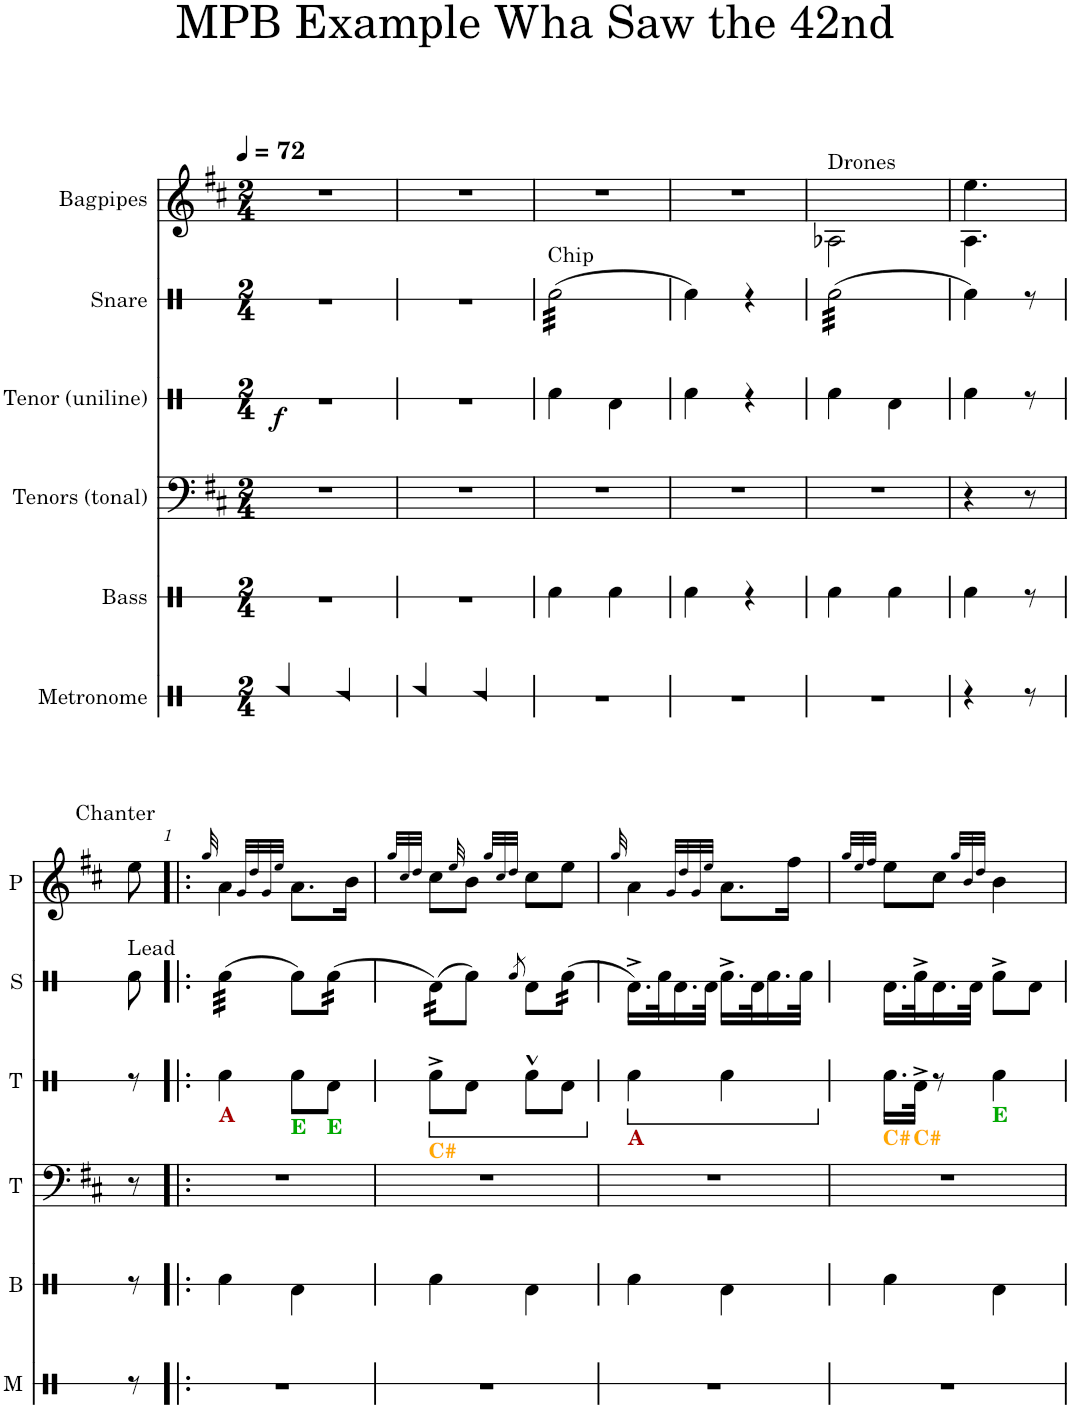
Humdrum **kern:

**kern	**kern	**kern	**kern	**dynam	**kern	**kern
*part6	*part5	*part4	*part3	*part3	*part2	*part1
*staff6	*staff5	*staff4	*staff3	*staff3	*staff2	*staff1
*I"Metronome	*I"Bass	*I"Tenors (tonal)	*I"Tenor (uniline)	*	*I"Snare	*I"Bagpipes
*I'M	*I'B	*I'T	*I'T	*	*I'S	*
*stria1	*stria1	*	*stria1	*	*stria1	*
*clefX	*clefX	*clefF4	*clefX	*	*clefX	*clefG2
*	*	*Trd1c2	*	*	*	*Trd1c2
*k[]	*k[]	*k[f#c#]	*k[]	*	*k[]	*k[f#c#]
*M2/4	*M2/4	*M2/4	*M2/4	*	*M2/4	*M2/4
*MM72	*MM72	*MM72	*MM72	*	*MM72	*MM72
=	=	=	=	=	=	=
!	!	!	!	!LO:DY:b	!	!
4Rf/	2r	2r	2r	f	2r	2r
4Re/	.	.	.	.	.	.
=	=	=	=	=	=	=
4Rf/	2r	2r	2r	.	2r	2r
4Re/	.	.	.	.	.	.
=	=	=	=	=	=	=
!	!	!	!	!	!LO:TX:a:t=Chip	!
*	*	*	*	*	*tremolo	*
2r	4Rf\	2r	4Rf\	.	(32Rf\LLL	2r
.	.	.	.	.	(32Rf\	.
.	.	.	.	.	(32Rf\	.
.	.	.	.	.	(32Rf\	.
.	.	.	.	.	(32Rf\	.
.	.	.	.	.	(32Rf\	.
.	.	.	.	.	(32Rf\	.
.	.	.	.	.	(32Rf\	.
.	4Rf\	.	4Rd\	.	(32Rf\	.
.	.	.	.	.	(32Rf\	.
.	.	.	.	.	(32Rf\	.
.	.	.	.	.	(32Rf\	.
.	.	.	.	.	(32Rf\	.
.	.	.	.	.	(32Rf\	.
.	.	.	.	.	(32Rf\	.
.	.	.	.	.	(32Rf\JJJ	.
*	*	*	*	*	*Xtremolo	*
=	=	=	=	=	=	=
2r	4Rf\	2r	4Rf\	.	4Rf\)	2r
.	4r	.	4r	.	4r	.
=	=	=	=	=	=	=
!	!	!	!	!	!	!LO:TX:a:t=Drones
*	*	*	*	*	*tremolo	*
2r	4Rf\	2r	4Rf\	.	(32Rf\LLL	2A-X\
.	.	.	.	.	(32Rf\	.
.	.	.	.	.	(32Rf\	.
.	.	.	.	.	(32Rf\	.
.	.	.	.	.	(32Rf\	.
.	.	.	.	.	(32Rf\	.
.	.	.	.	.	(32Rf\	.
.	.	.	.	.	(32Rf\	.
.	4Rf\	.	4Rd\	.	(32Rf\	.
.	.	.	.	.	(32Rf\	.
.	.	.	.	.	(32Rf\	.
.	.	.	.	.	(32Rf\	.
.	.	.	.	.	(32Rf\	.
.	.	.	.	.	(32Rf\	.
.	.	.	.	.	(32Rf\	.
.	.	.	.	.	(32Rf\JJJ	.
*	*	*	*	*	*Xtremolo	*
=	=	=	=	=	=	=
*	*	*	*	*	*	*^
4r	4Rf\	4r	4Rf\	.	4Rf\)	4.A\	4.ee\
8r	8r	8r	8r	.	8r	.	.
*	*	*	*	*	*	*v	*v
!!LO:LB:g=z
=	=	=	=	=	=	=
*	*	*k[f#c#]	*	*	*	*k[f#c#]
!	!	!	!	!	!	!LO:TX:a:t=Chanter
!	!	!	!	!	!LO:TX:a:t=Lead	!
8r	8r	8r	8r	.	8Rf\	8ee\
=1!|:	=1!|:	=1!|:	=1!|:	=1!|:	=1!|:	=1!|:
.	.	.	.	.	.	32qgg/
!	!	!	!LO:TX:b:B:color=#AA0000:t=A	!	!	!
*	*	*	*	*	*tremolo	*
2r	4Rf\	2r	4Rf\	.	(32Rf\LLL	4a\
.	.	.	.	.	(32Rf\	.
.	.	.	.	.	(32Rf\	.
.	.	.	.	.	(32Rf\	.
.	.	.	.	.	(32Rf\	.
.	.	.	.	.	(32Rf\	.
.	.	.	.	.	(32Rf\	.
.	.	.	.	.	(32Rf\JJJ	.
*	*	*	*	*	*Xtremolo	*
.	.	.	.	.	.	32qg/LLL
.	.	.	.	.	.	32qdd/
.	.	.	.	.	.	32qg/
.	.	.	.	.	.	32qee/JJJ
!	!	!	!LO:TX:b:B:color=#00AA00:t=E	!	!	!
.	4Rd\	.	8Rf\L	.	8Rf\L)	8.a\L
!	!	!	!LO:TX:b:B:color=#00AA00:t=E	!	!	!
*	*	*	*	*	*tremolo	*
.	.	.	8Rd\J	.	(32Rf\	.
.	.	.	.	.	(32Rf\	.
.	.	.	.	.	(32Rf\	16b\Jk
.	.	.	.	.	(32Rf\JJJ	.
=2	=2	=2	=2	=2	=2	=2
.	.	.	.	.	.	32qgg/LLL
.	.	.	.	.	.	32qcc#/
.	.	.	.	.	.	32qdd/JJJ
!	!	!	!LO:TX:b:B:color=#FFAA00:t=C#	!	!	!
2r	4Rf\	2r	8Rf^\L	.	(32Rd\)LLL	8cc#\L
.	.	.	.	.	(32Rd\)	.
.	.	.	.	.	(32Rd\)	.
.	.	.	.	.	(32Rd\)	.
*	*	*	*	*	*Xtremolo	*
.	.	.	.	.	.	32qee/
.	.	.	8Rd\J	.	8Rf\J)	8b\J
.	.	.	.	.	.	32qgg/LLL
.	.	.	.	.	.	32qcc#/
.	.	.	.	.	8qRf/	32qdd/JJJ
.	4Rd\	.	8Rf^^\L	.	8Rd^\L	8cc#\L
*	*	*	*	*	*tremolo	*
.	.	.	8Rd\J	.	(32Rf\	8ee\J
.	.	.	.	.	(32Rf\	.
.	.	.	.	.	(32Rf\	.
.	.	.	.	.	(32Rf\JJJ	.
*	*	*	*	*	*Xtremolo	*
=3	=3	=3	=3	=3	=3	=3
.	.	.	.	.	.	32qgg/
!	!	!	!LO:TX:b:B:color=#AA0000:t=A	!	!	!
2r	4Rf\	2r	4Rf\	.	16.Rd^\LL)	4a\
.	.	.	.	.	32Rf\K	.
.	.	.	.	.	16.Rd\	.
.	.	.	.	.	32Rd\JJk	.
.	.	.	.	.	.	32qg/LLL
.	.	.	.	.	.	32qdd/
.	.	.	.	.	.	32qg/
.	.	.	.	.	.	32qee/JJJ
.	4Rd\	.	4Rf\	.	16.Rf^\LL	8.a\L
.	.	.	.	.	32Rd\K	.
.	.	.	.	.	16.Rf\	.
.	.	.	.	.	.	16ff#\Jk
.	.	.	.	.	32Rf\JJk	.
=4	=4	=4	=4	=4	=4	=4
.	.	.	.	.	.	32qgg/LLL
.	.	.	.	.	.	32qee/
.	.	.	.	.	.	32qff#/JJJ
!	!	!	!LO:TX:b:B:color=#FFAA00:t=C#	!	!	!
2r	4Rf\	2r	16.Rf\LL	.	16.Rd\LL	8ee\L
!	!	!	!LO:TX:b:B:color=#FFAA00:t=C#	!	!	!
.	.	.	32Rd^\JJk	.	32Rf^\K	.
.	.	.	8r	.	16.Rd\	8cc#\J
.	.	.	.	.	32Rd\JJk	.
.	.	.	.	.	.	32qgg/LLL
.	.	.	.	.	.	32qb/
.	.	.	.	.	.	32qdd/JJJ
!	!	!	!LO:TX:b:B:color=#00AA00:t=E	!	!	!
.	4Rd\	.	4Rf\	.	8Rf^\L	4b\
.	.	.	.	.	8Rd\J	.
=	=	=	=	=	=	=
*-	*-	*-	*-	*-	*-	*-
